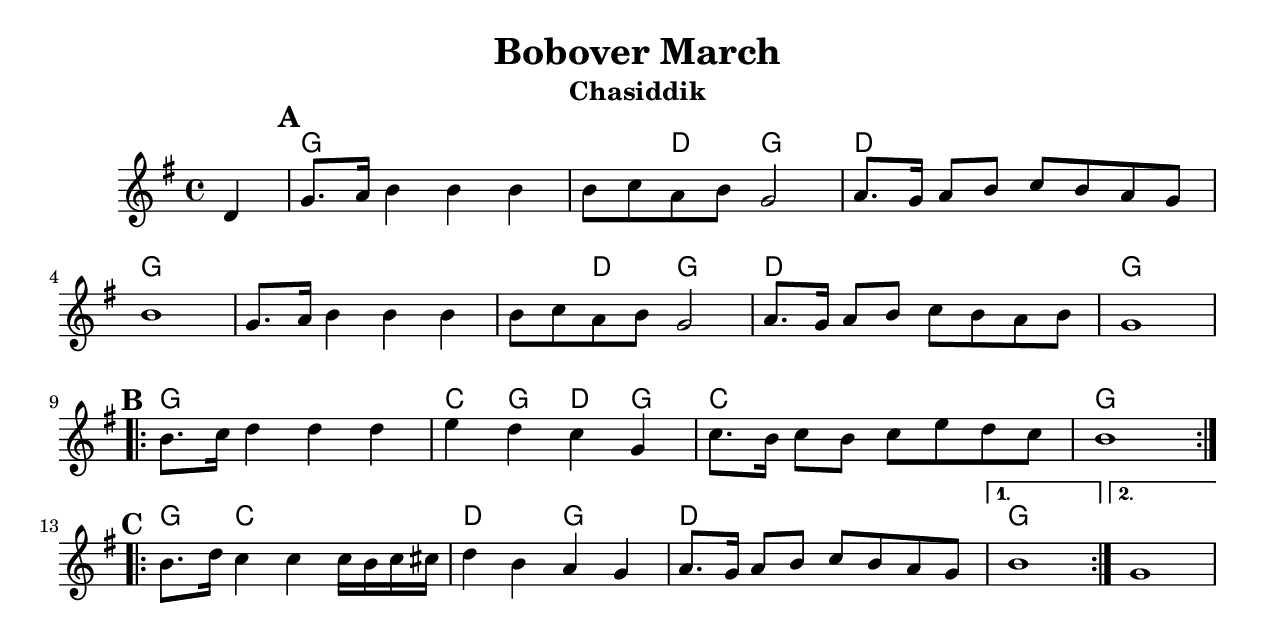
\version "2.18.0"
\include "english.ly"
\paper{
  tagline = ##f
  print-all-headers = ##t
  #(set-paper-size "letter")
}
date = #(strftime "%d-%m-%Y" (localtime (current-time)))

%\markup{ \italic{ " Updated " \date  }  }

%\markup{ Got something to say? }

global = {
  \clef treble
  \key g \major
  \time 4/4
  \set Score.markFormatter = #format-mark-box-alphabet
}

%#################################### Melody ########################
melody = \relative c' {
  \global

  \partial 4*1 d4    %lead in notes
  \mark \default
  g8. a16 b4 b b
  b8 c a b g2
  a8. g16 a8 b c b a g
  b1

  g8. a16 b4 b b
  b8 c a b g2
  a8. g16 a8 b c b a b
  g1

  \repeat volta 2{
    \mark \default
    b8. c16 d4 d  d|
    e4 d c g
    c8. b16 c8 b c e d c
    b1
  }
  %\alternative { { }{ } }

  \repeat volta 2{
    \mark \default
    b8. d16 c4 c c16 b c cs|
    d4 b a g
    a8. g16 a8 b c b a g

  }
  \alternative { {b1 }{g1 } }

}
%################################# Lyrics #####################
%\addlyrics{  }
%################################# Chords #######################
harmonies = \chordmode {
  s4
  g4*5
  d4
  g2
  d1
  g4*9
  d4
  g2
  d1
  g1
  %
  g1
  c4
  g4
  d4 %?
  g4
  c1
  g1
  %
  g4
  c4*3
  d2
  g2
  d1
  g1*2

}

\score {
  <<
    \new ChordNames {
      \set chordChanges = ##t
      \harmonies
    }
    \new Staff
    \melody
  >>
  \header{
    title= "Bobover March"
    subtitle="Chasiddik"
    composer= ""
    instrument =""
    arranger= ""
  }
  \layout{indent = 1.0\cm}
  \midi {
    \tempo 4 = 120

    % \midi { }
  }
}
%{
% more verses:
\markup{}
\markup {
  \fill-line {
    \hspace #0.1 % distance from left margin
    \column {
      \line { "1."
	\column {
	  ""
	}
      }
      \hspace #0.2 % vertical distance between verses
      \line { "2."
	\column {
	 ""
	}
      }
    }
    \hspace #0.1  % horiz. distance between columns
    \column {
      \line { "3."
	\column {
	  ""
	}
      }
      \hspace #0.2 % distance between verses
      \line { "4."
	\column {
	 ""
	}
      }
    }
    \hspace #0.1 % distance to right margin
  }
}

%}
